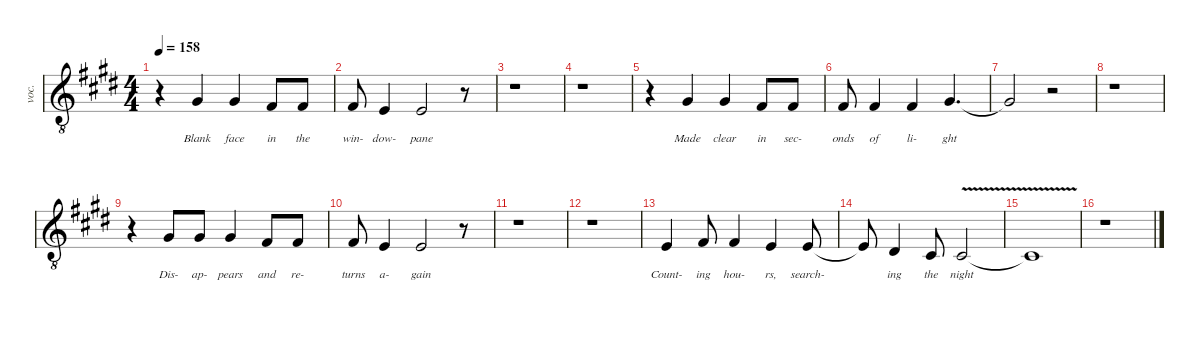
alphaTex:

\defaultSystemsLayout 4
\hideDynamics
\bracketExtendMode groupsimilarinstruments
\otherSystemsTrackNameOrientation horizontal
\track ("Vocals" "voc.") {defaultSystemsLayout 8 mute instrument choiraahs}
\staff {score}
\tuning (E4 B3 G3 D3 A2 E2)
\ts (4 4)
\beaming (8 2 2 2 2)
\tempo 158
\clef g2
\ottava 8vb
\ks c#minor
r.4{dy f beam Down} 6.4{acc #}.4{lyrics (0 "Blank") lyrics (1 "") lyrics (2 "") lyrics (3 "") lyrics (4 "") beam Up} 6.4{acc #}.4{lyrics (0 "face") lyrics (1 "") lyrics (2 "") lyrics (3 "") lyrics (4 "") beam Up} 4.4{acc #}.8{lyrics (0 "in") lyrics (1 "") lyrics (2 "") lyrics (3 "") lyrics (4 "") beam Up} 4.4{acc #}.8{lyrics (0 "the") lyrics (1 "") lyrics (2 "") lyrics (3 "") lyrics (4 "") beam Up} |
4.4{acc #}.8{lyrics (0 "win-") lyrics (1 "") lyrics (2 "") lyrics (3 "") lyrics (4 "") beam Up} 2.4{acc forcenatural}.4{lyrics (0 "dow-") lyrics (1 "") lyrics (2 "") lyrics (3 "") lyrics (4 "") beam Up} 2.4{acc forcenatural}.2{lyrics (0 "pane") lyrics (1 "") lyrics (2 "") lyrics (3 "") lyrics (4 "") beam Up} r.8{beam Up} |
r.1{beam Down} |
r.1{beam Down} |
r.4{beam Down} 6.4{acc #}.4{lyrics (0 "Made") lyrics (1 "") lyrics (2 "") lyrics (3 "") lyrics (4 "") beam Up} 6.4{acc #}.4{lyrics (0 "clear") lyrics (1 "") lyrics (2 "") lyrics (3 "") lyrics (4 "") beam Up} 4.4{acc #}.8{lyrics (0 "in") lyrics (1 "") lyrics (2 "") lyrics (3 "") lyrics (4 "") beam Up} 4.4{acc #}.8{lyrics (0 "sec-") lyrics (1 "") lyrics (2 "") lyrics (3 "") lyrics (4 "") beam Up} |
4.4{acc #}.8{lyrics (0 "onds") lyrics (1 "") lyrics (2 "") lyrics (3 "") lyrics (4 "") beam Up} 4.4{acc #}.4{lyrics (0 "of") lyrics (1 "") lyrics (2 "") lyrics (3 "") lyrics (4 "") beam Up} 4.4{acc #}.4{lyrics (0 "li-") lyrics (1 "") lyrics (2 "") lyrics (3 "") lyrics (4 "") beam Up} 6.4{acc #}.4{d lyrics (0 "ght") lyrics (1 "") lyrics (2 "") lyrics (3 "") lyrics (4 "") beam Up} |
6.4{t acc #}.2{beam Up} r.2{beam Up} |
r.1{beam Down} |
r.4{beam Down} 6.4{acc #}.8{lyrics (0 "Dis-") lyrics (1 "") lyrics (2 "") lyrics (3 "") lyrics (4 "") beam Up} 6.4{acc #}.8{lyrics (0 "ap-") lyrics (1 "") lyrics (2 "") lyrics (3 "") lyrics (4 "") beam Up} 6.4{acc #}.4{lyrics (0 "pears") lyrics (1 "") lyrics (2 "") lyrics (3 "") lyrics (4 "") beam Up} 4.4{acc #}.8{lyrics (0 "and") lyrics (1 "") lyrics (2 "") lyrics (3 "") lyrics (4 "") beam Up} 4.4{acc #}.8{lyrics (0 "re-") lyrics (1 "") lyrics (2 "") lyrics (3 "") lyrics (4 "") beam Up} |
4.4{acc #}.8{lyrics (0 "turns") lyrics (1 "") lyrics (2 "") lyrics (3 "") lyrics (4 "") beam Up} 2.4{acc forcenatural}.4{lyrics (0 "a-") lyrics (1 "") lyrics (2 "") lyrics (3 "") lyrics (4 "") beam Up} 2.4{acc forcenatural}.2{lyrics (0 "gain") lyrics (1 "") lyrics (2 "") lyrics (3 "") lyrics (4 "") beam Up} r.8{beam Up} |
r.1{beam Down} |
r.1{beam Down} |
2.4{acc forcenatural}.4{lyrics (0 "Count-") lyrics (1 "") lyrics (2 "") lyrics (3 "") lyrics (4 "") beam Up} 4.4{acc #}.8{lyrics (0 "ing") lyrics (1 "") lyrics (2 "") lyrics (3 "") lyrics (4 "") beam Up} 4.4{acc #}.4{lyrics (0 "hou-") lyrics (1 "") lyrics (2 "") lyrics (3 "") lyrics (4 "") beam Up} 2.4{acc forcenatural}.4{lyrics (0 "rs,") lyrics (1 "") lyrics (2 "") lyrics (3 "") lyrics (4 "") beam Up} 2.4{acc forcenatural}.8{lyrics (0 "search-") lyrics (1 "") lyrics (2 "") lyrics (3 "") lyrics (4 "") beam Up} |
2.4{t acc forcenatural}.8{beam Up} 6.5{acc #}.4{lyrics (0 "ing") lyrics (1 "") lyrics (2 "") lyrics (3 "") lyrics (4 "") beam Up} 4.5{acc #}.8{lyrics (0 "the") lyrics (1 "") lyrics (2 "") lyrics (3 "") lyrics (4 "") beam Up} 4.5{v acc #}.2{lyrics (0 "night") lyrics (1 "") lyrics (2 "") lyrics (3 "") lyrics (4 "") beam Up} |
4.5{v t acc #}.1{beam Up} |
r.1{beam Down}
